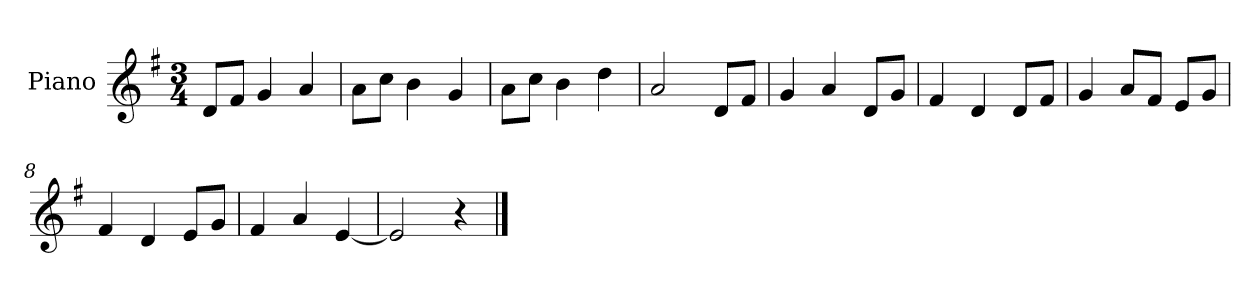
**kern
*part1
*staff1
*I"Piano
*I'P-no
*clefG2
*k[f#]
*M3/4
*MM179
=1
8d/L
8f#/J
4g/
4a/
=2
8a\L
8cc\J
4b\
4g/
=3
8a\L
8cc\J
4b\
4dd\
=4
2a/
8d/L
8f#/J
=5
4g/
4a/
8d/L
8g/J
=6
4f#/
4d/
8d/L
8f#/J
=7
4g/
8a/L
8f#/J
8e/L
8g/J
=8
4f#/
4d/
8e/L
8g/J
=9
4f#/
4a/
[4e/
!!LO:LB:g=z
=10
2e/]
4r
==
*-
